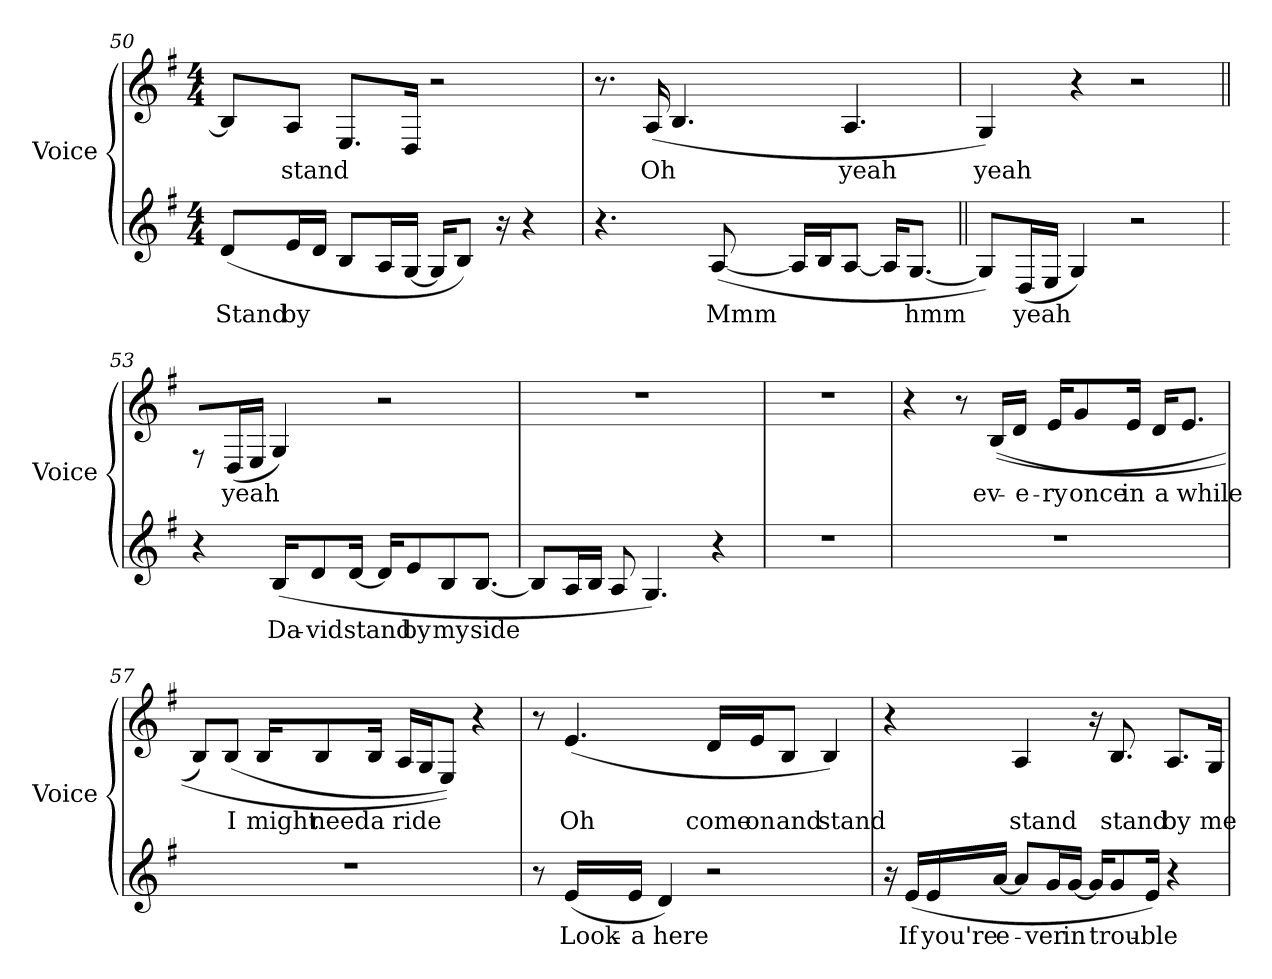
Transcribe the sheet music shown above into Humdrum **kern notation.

**kern	**text	**kern	**text
*part2	*part2	*part1	*part1
*staff2	*staff2	*staff1	*staff1
*I"Voice	*	*I"Voice	*
*I'Voice	*	*I'Voice	*
!!LO:LB:g=z
*clefG2	*	*clefG2	*
*k[f#]	*	*k[f#]	*
*G:	*	*G:	*
*M4/4	*	*M4/4	*
=50	=50	=50	=50
!	!LO:LY:b:color=#000000	!	!
(8di/L	Stand	8Bi/L]	.
!	!LO:LY:b:color=#000000	!	!
!	!	!	!LO:LY:b:color=#000000
16ei/L	by	8Ai/J	stand
16di/JJ	.	.	.
8Bi/L	.	8.Ei/L	.
16Ai/L	.	.	.
[16Gi/JJ	.	16Di/Jk	.
16Gi/KL]	.	2r	.
8Bi/J)	.	.	.
16r	.	.	.
4r	.	.	.
!!LO:LB:g=z
=51	=51	=51	=51
4.r	.	8.r	.
!	!	!	!LO:LY:b:color=#000000
.	.	(16Ai/	Oh
.	.	4.Bi/	.
!	!LO:LY:b:color=#000000	!	!
([8Ai/	Mmm	.	.
16Ai/LL]	.	.	.
16Bi/J	.	.	.
!	!	!	!LO:LY:b:color=#000000
[8Ai/J	.	4.Ai/	yeah
16Ai/KL]	.	.	.
!	!LO:LY:b:color=#000000	!	!
[8.Gi/J	hmm	.	.
=52||	=52	=52	=52
!	!	!	!LO:LY:b:color=#000000
8Gi/L])	.	4Gi/)	yeah
!	!LO:LY:b:color=#000000	!	!
(16Di/L	yeah	.	.
16Ei/JJ	.	.	.
4Gi/)	.	4r	.
2r	.	2r	.
!!LO:PB:g=z
=53	=53||	=53||	=53||
4r	.	8r	.
!	!	!	!LO:LY:b:color=#000000
.	.	(16Di/L	yeah
.	.	16Ei/JJ	.
!	!LO:LY:b:color=#000000	!	!
(16Bi/KL	Da-	4Gi/)	.
!	!LO:LY:b:color=#000000	!	!
8di/	-vid	.	.
!	!LO:LY:b:color=#000000	!	!
[16di/Jk	stand	.	.
16di/KL]	.	2r	.
!	!LO:LY:b:color=#000000	!	!
8ei/	by	.	.
!	!LO:LY:b:color=#000000	!	!
8Bi/	my	.	.
!	!LO:LY:b:color=#000000	!	!
[8.Bi/J	side	.	.
!!LO:PB:g=z
=54	=54	=54	=54
8Bi/L]	.	1r	.
16Ai/L	.	.	.
16Bi/JJ	.	.	.
8Ai/	.	.	.
4.Gi/)	.	.	.
4r	.	.	.
=55	=55	=55	=55
1r	.	1r	.
!!LO:LB:g=z
=56	=56	=56	=56
1r	.	4r	.
.	.	8r	.
!	!	!	!LO:LY:b:color=#000000
.	.	((16Bi/LL	ev-
!	!	!	!LO:LY:b:color=#000000
.	.	16di/JJ	-e-
!	!	!	!LO:LY:b:color=#000000
.	.	16ei/KL	-ry
!	!	!	!LO:LY:b:color=#000000
.	.	8gi/	once
!	!	!	!LO:LY:b:color=#000000
.	.	16ei/Jk	in
!	!	!	!LO:LY:b:color=#000000
.	.	16di/KL	a
!	!	!	!LO:LY:b:color=#000000
.	.	8.ei/J	while
!!LO:LB:g=z
=57	=57	=57	=57
1r	.	8Bi/L)	.
!	!	!	!LO:LY:b:color=#000000
.	.	(8Bi/J	I
!	!	!	!LO:LY:b:color=#000000
.	.	16Bi/KL	might
!	!	!	!LO:LY:b:color=#000000
.	.	8Bi/	need
!	!	!	!LO:LY:b:color=#000000
.	.	16Bi/Jk	a
!	!	!	!LO:LY:b:color=#000000
.	.	16Ai/LL	ride
.	.	16Gi/J	.
.	.	8Ei/J))	.
.	.	4r	.
=58	=58	=58	=58
8r	.	8r	.
!	!LO:LY:b:color=#000000	!	!
!	!	!	!LO:LY:b:color=#000000
(16ei/LL	Look-	(4.ei/	Oh
!	!LO:LY:b:color=#000000	!	!
16ei/JJ	-a	.	.
!	!LO:LY:b:color=#000000	!	!
4di/)	here	.	.
!	!	!	!LO:LY:b:color=#000000
2r	.	16di/LL	come
!	!	!	!LO:LY:b:color=#000000
.	.	16ei/J	on
!	!	!	!LO:LY:b:color=#000000
.	.	8Bi/J	and
!	!	!	!LO:LY:b:color=#000000
.	.	4Bi/)	stand
!!LO:LB:g=z
=59	=59	=59	=59
16r	.	4r	.
!	!LO:LY:b:color=#000000	!	!
(16ei/LL	If	.	.
!	!LO:LY:b:color=#000000	!	!
16ei/	you're	.	.
!	!LO:LY:b:color=#000000	!	!
[16ai/JJ	e-	.	.
!	!	!	!LO:LY:b:color=#000000
8ai/L]	.	4Ai/	stand
!	!LO:LY:b:color=#000000	!	!
16gi/L	-ver	.	.
!	!LO:LY:b:color=#000000	!	!
[16gi/JJ	in	.	.
16gi/KL]	.	16r	.
!	!LO:LY:b:color=#000000	!	!
!	!	!	!LO:LY:b:color=#000000
8gi/	trou-	8.Bi/	stand
!	!LO:LY:b:color=#000000	!	!
16ei/Jk)	-ble	.	.
!	!	!	!LO:LY:b:color=#000000
4r	.	8.Ai/L	by
!	!	!	!LO:LY:b:color=#000000
.	.	16Gi/Jk	me
=	=	=	=
*-	*-	*-	*-
